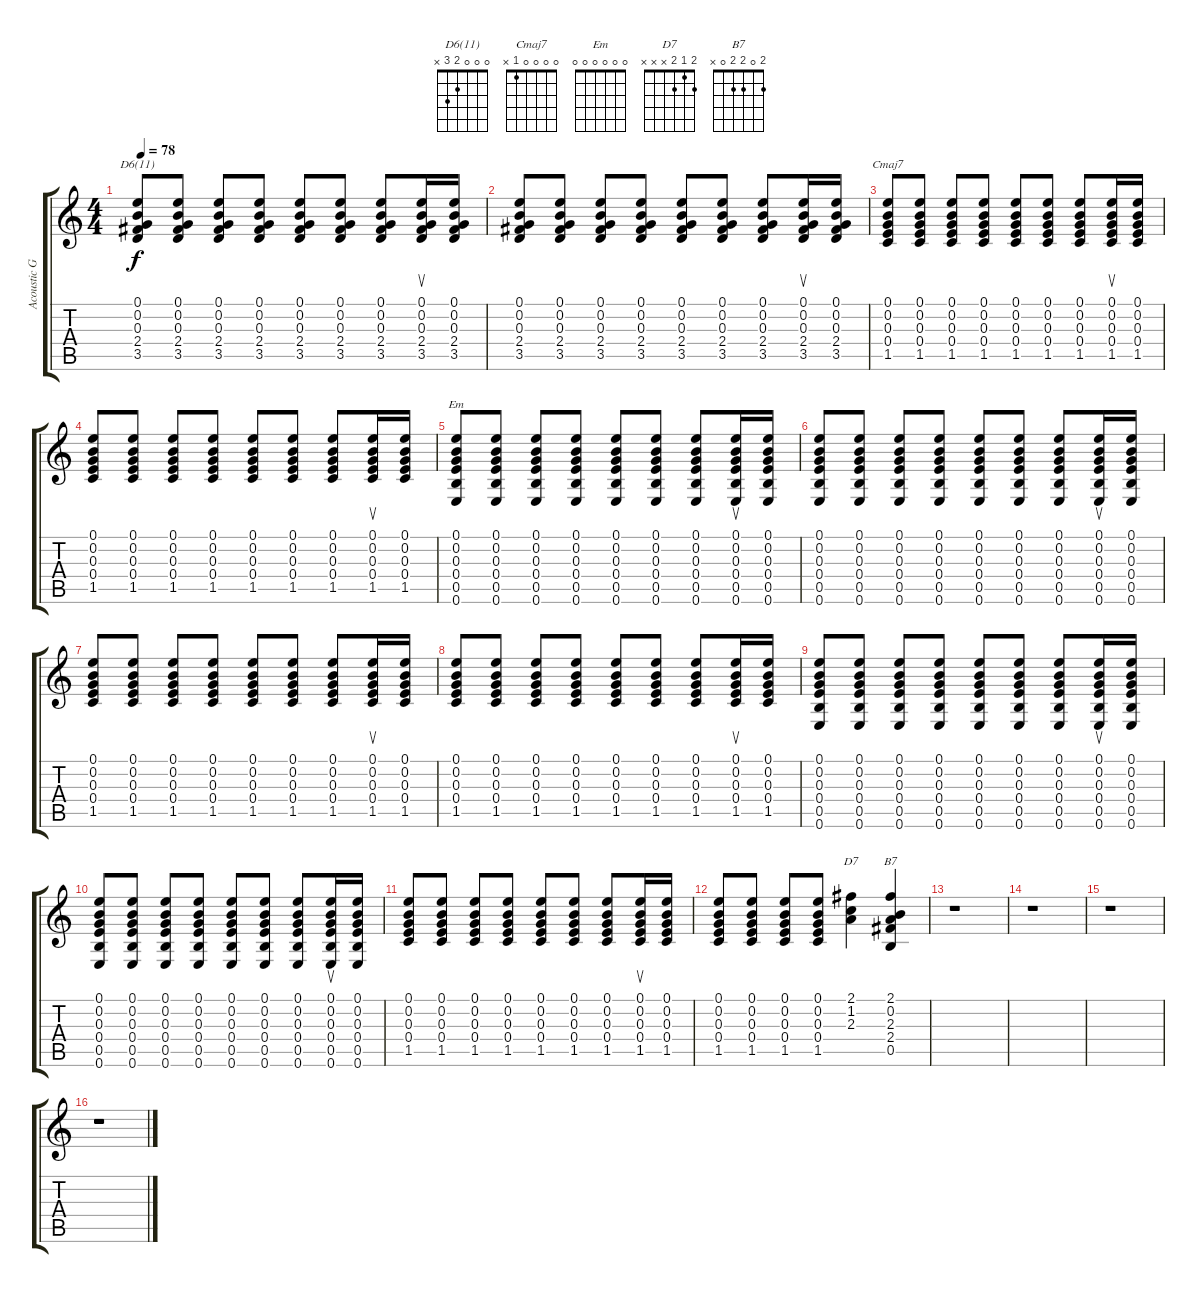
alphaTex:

\track ("Acoustic Guitar 2" "Acoustic G") {instrument acousticguitarnylon}
\staff {score tabs}
\tuning (E4 B3 G3 E3 B2 E2) {hide}
\chord ("D6(11)" 0 0 0 2 3 x)
\chord ("Cmaj7" 0 0 0 0 1 x)
\chord ("Em" 0 0 0 0 0 0)
\chord ("D7" 2 1 2 x x x)
\chord ("B7" 2 0 2 2 0 x)
\ts (4 4)
\tempo 78
\clef g2
\ks c
(0.1 0.2 0.3 2.4 3.5).8{ch "D6(11)" dy f} (0.1 0.2 0.3 2.4 3.5).8 (0.1 0.2 0.3 2.4 3.5).8 (0.1 0.2 0.3 2.4 3.5).8 (0.1 0.2 0.3 2.4 3.5).8 (0.1 0.2 0.3 2.4 3.5).8 (0.1 0.2 0.3 2.4 3.5).8 (0.1 0.2 0.3 2.4 3.5).16{su} (0.1 0.2 0.3 2.4 3.5).16 |
(0.1 0.2 0.3 2.4 3.5).8 (0.1 0.2 0.3 2.4 3.5).8 (0.1 0.2 0.3 2.4 3.5).8 (0.1 0.2 0.3 2.4 3.5).8 (0.1 0.2 0.3 2.4 3.5).8 (0.1 0.2 0.3 2.4 3.5).8 (0.1 0.2 0.3 2.4 3.5).8 (0.1 0.2 0.3 2.4 3.5).16{su} (0.1 0.2 0.3 2.4 3.5).16 |
(0.1 0.2 0.3 0.4 1.5).8{ch "Cmaj7"} (0.1 0.2 0.3 0.4 1.5).8 (0.1 0.2 0.3 0.4 1.5).8 (0.1 0.2 0.3 0.4 1.5).8 (0.1 0.2 0.3 0.4 1.5).8 (0.1 0.2 0.3 0.4 1.5).8 (0.1 0.2 0.3 0.4 1.5).8 (0.1 0.2 0.3 0.4 1.5).16{su} (0.1 0.2 0.3 0.4 1.5).16 |
(0.1 0.2 0.3 0.4 1.5).8 (0.1 0.2 0.3 0.4 1.5).8 (0.1 0.2 0.3 0.4 1.5).8 (0.1 0.2 0.3 0.4 1.5).8 (0.1 0.2 0.3 0.4 1.5).8 (0.1 0.2 0.3 0.4 1.5).8 (0.1 0.2 0.3 0.4 1.5).8 (0.1 0.2 0.3 0.4 1.5).16{su} (0.1 0.2 0.3 0.4 1.5).16 |
(0.1 0.2 0.3 0.4 0.5 0.6).8{ch "Em"} (0.1 0.2 0.3 0.4 0.5 0.6).8 (0.1 0.2 0.3 0.4 0.5 0.6).8 (0.1 0.2 0.3 0.4 0.5 0.6).8 (0.1 0.2 0.3 0.4 0.5 0.6).8 (0.1 0.2 0.3 0.4 0.5 0.6).8 (0.1 0.2 0.3 0.4 0.5 0.6).8 (0.1 0.2 0.3 0.4 0.5 0.6).16{su} (0.1 0.2 0.3 0.4 0.5 0.6).16 |
(0.1 0.2 0.3 0.4 0.5 0.6).8 (0.1 0.2 0.3 0.4 0.5 0.6).8 (0.1 0.2 0.3 0.4 0.5 0.6).8 (0.1 0.2 0.3 0.4 0.5 0.6).8 (0.1 0.2 0.3 0.4 0.5 0.6).8 (0.1 0.2 0.3 0.4 0.5 0.6).8 (0.1 0.2 0.3 0.4 0.5 0.6).8 (0.1 0.2 0.3 0.4 0.5 0.6).16{su} (0.1 0.2 0.3 0.4 0.5 0.6).16 |
(0.1 0.2 0.3 0.4 1.5).8 (0.1 0.2 0.3 0.4 1.5).8 (0.1 0.2 0.3 0.4 1.5).8 (0.1 0.2 0.3 0.4 1.5).8 (0.1 0.2 0.3 0.4 1.5).8 (0.1 0.2 0.3 0.4 1.5).8 (0.1 0.2 0.3 0.4 1.5).8 (0.1 0.2 0.3 0.4 1.5).16{su} (0.1 0.2 0.3 0.4 1.5).16 |
(0.1 0.2 0.3 0.4 1.5).8 (0.1 0.2 0.3 0.4 1.5).8 (0.1 0.2 0.3 0.4 1.5).8 (0.1 0.2 0.3 0.4 1.5).8 (0.1 0.2 0.3 0.4 1.5).8 (0.1 0.2 0.3 0.4 1.5).8 (0.1 0.2 0.3 0.4 1.5).8 (0.1 0.2 0.3 0.4 1.5).16{su} (0.1 0.2 0.3 0.4 1.5).16 |
(0.1 0.2 0.3 0.4 0.5 0.6).8 (0.1 0.2 0.3 0.4 0.5 0.6).8 (0.1 0.2 0.3 0.4 0.5 0.6).8 (0.1 0.2 0.3 0.4 0.5 0.6).8 (0.1 0.2 0.3 0.4 0.5 0.6).8 (0.1 0.2 0.3 0.4 0.5 0.6).8 (0.1 0.2 0.3 0.4 0.5 0.6).8 (0.1 0.2 0.3 0.4 0.5 0.6).16{su} (0.1 0.2 0.3 0.4 0.5 0.6).16 |
(0.1 0.2 0.3 0.4 0.5 0.6).8 (0.1 0.2 0.3 0.4 0.5 0.6).8 (0.1 0.2 0.3 0.4 0.5 0.6).8 (0.1 0.2 0.3 0.4 0.5 0.6).8 (0.1 0.2 0.3 0.4 0.5 0.6).8 (0.1 0.2 0.3 0.4 0.5 0.6).8 (0.1 0.2 0.3 0.4 0.5 0.6).8 (0.1 0.2 0.3 0.4 0.5 0.6).16{su} (0.1 0.2 0.3 0.4 0.5 0.6).16 |
(0.1 0.2 0.3 0.4 1.5).8 (0.1 0.2 0.3 0.4 1.5).8 (0.1 0.2 0.3 0.4 1.5).8 (0.1 0.2 0.3 0.4 1.5).8 (0.1 0.2 0.3 0.4 1.5).8 (0.1 0.2 0.3 0.4 1.5).8 (0.1 0.2 0.3 0.4 1.5).8 (0.1 0.2 0.3 0.4 1.5).16{su} (0.1 0.2 0.3 0.4 1.5).16 |
(0.1 0.2 0.3 0.4 1.5).8 (0.1 0.2 0.3 0.4 1.5).8 (0.1 0.2 0.3 0.4 1.5).8 (0.1 0.2 0.3 0.4 1.5).8 (2.1 1.2 2.3).4{ch "D7"} (2.1 0.2 2.3 2.4 0.5).4{ch "B7"} |
r.1 |
r.1 |
r.1 |
r.1
